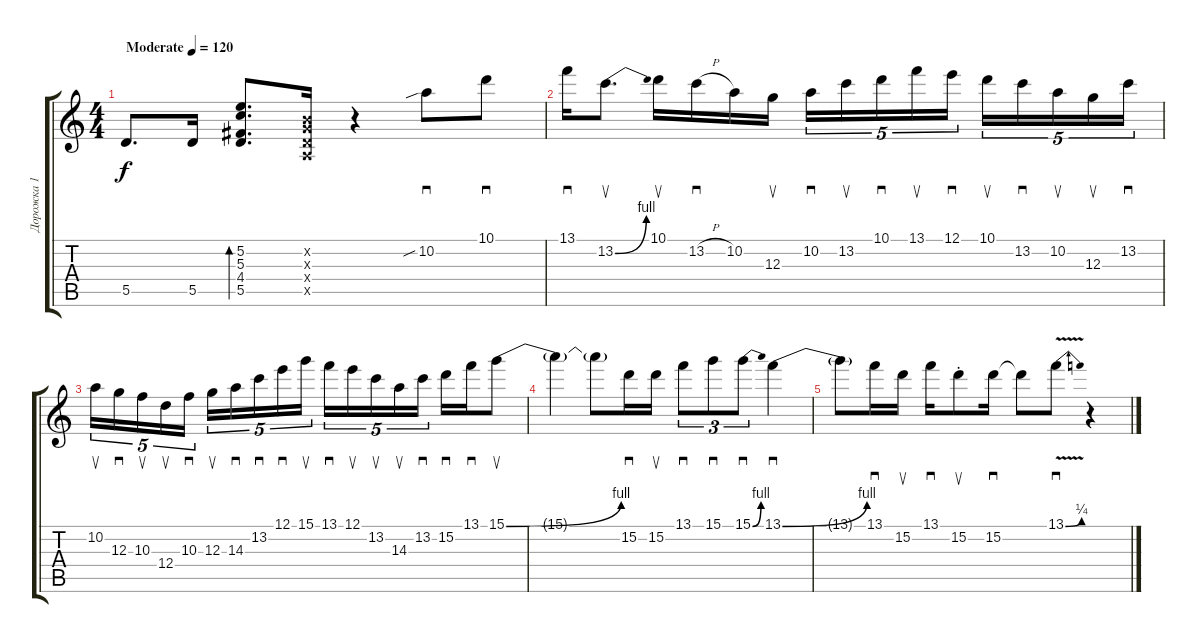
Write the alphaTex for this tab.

\track ("Дорожка 1" "Дорожка 1") {instrument electricguitarjazz}
\staff {score tabs}
\tuning (E4 B3 G3 D3 A2 E2) {hide}
\ts (4 4)
\tempo (120 "Moderate")
\clef g2
\ks c
5.5.8{d dy f instrument electricguitarjazz} 5.5.16 (5.2 5.3 4.4 5.5).8{d bd 60} (0.2{x} 0.3{x} 0.4{x} 0.5{x}).16 r.4 10.2{sib}.8{sd} 10.1.8{sd} |
13.1.16{sd} 13.2{be (bend 0 0 60 4)}.8{d su} 10.1.16{su} 13.2{h}.16{sd} 10.2.16 12.3.16{su} 10.2.16{sd tu (5 4)} 13.2.16{su tu (5 4)} 10.1.16{sd tu (5 4)} 13.1.16{su tu (5 4)} 12.1.16{sd tu (5 4)} 10.1.16{su tu (5 4)} 13.2.16{sd tu (5 4)} 10.2.16{su tu (5 4)} 12.3.16{su tu (5 4)} 13.2.16{sd tu (5 4)} |
10.2.16{su tu (5 4)} 12.3.16{sd tu (5 4)} 10.3.16{su tu (5 4)} 12.4.16{su tu (5 4)} 10.3.16{sd tu (5 4)} 12.3.16{su tu (5 4)} 14.3.16{sd tu (5 4)} 13.2.16{sd tu (5 4)} 12.1.16{sd tu (5 4)} 15.1.16{su tu (5 4)} 13.1.16{sd tu (5 4)} 12.1.16{su tu (5 4)} 13.2.16{su tu (5 4)} 14.3.16{su tu (5 4)} 13.2.16{sd tu (5 4)} 15.2.16{sd} 13.1.16{sd} 15.1{be (bend 0 0 60 4)}.8{su} |
15.1{t}.4 15.1{t}.8 15.2.16{sd} 15.2.16{su} 13.1.8{sd tu (3 2)} 15.1.8{sd tu (3 2)} 15.1{be (bend 0 0 60 4)}.8{sd tu (3 2)} 13.1{be (bend 0 0 60 4)}.4{sd} |
13.1{t}.8 13.1.16{sd} 15.2.16{su} 13.1.16{sd} 15.2{st}.8{su} 15.2.16{sd} 15.2{t}.8 13.1{be (bend 0 0 60 1) v}.8{sd} r.4
